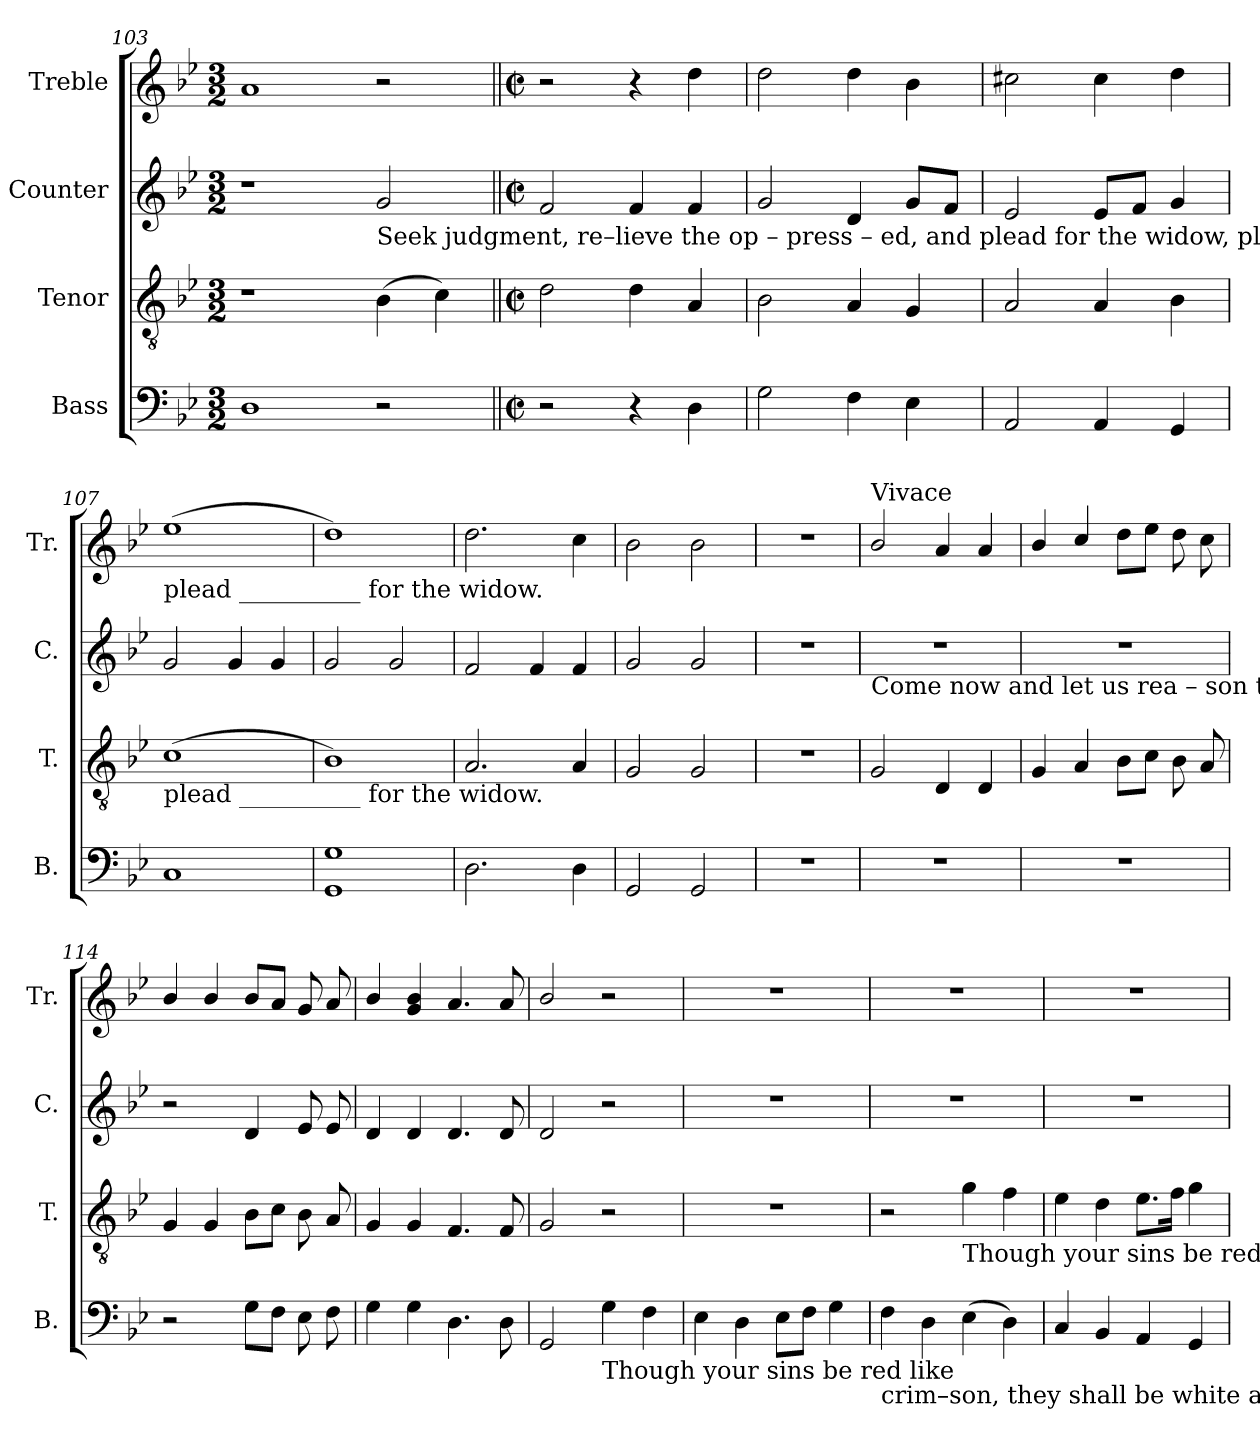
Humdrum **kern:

**kern	**kern	**kern	**kern
*part4	*part3	*part2	*part1
*staff4	*staff3	*staff2	*staff1
*I"Bass	*I"Tenor	*I"Counter	*I"Treble
*I'B.	*I'T.	*I'C.	*I'Tr.
*clefF4	*clefGv2	*clefG2	*clefG2
*k[b-e-]	*k[b-e-]	*k[b-e-]	*k[b-e-]
*M3/2	*M3/2	*M3/2	*M3/2
=103	=103	=103	=103
1D	1r	1r	1a
!	!	!LO:TX:b:t=Seek      judgment, re–lieve the  op  –  press – ed,   and  plead for the widow, plead for the  widow.	!
2r	(4B-\	2g/	2r
.	4c\)	.	.
=104||	=104||	=104||	=104||
*M2/2	*M2/2	*M2/2	*M2/2
*met(c|)	*met(c|)	*met(c|)	*met(c|)
2r	2d\	2f/	2r
4r	4d\	4f/	4r
4D\	4A/	4f/	4dd\
=105	=105	=105	=105
2G\	2B-\	2g/	2dd\
4F\	4A/	4d/	4dd\
4E-\	4G/	8g/L	4b-\
.	.	8f/J	.
=106	=106	=106	=106
2AA/	2A/	2e-/	2cc#X\
4AA/	4A/	8e-/L	4cc#\
.	.	8f/J	.
4GG/	4B-\	4g/	4dd\
=107	=107	=107	=107
!	!	!	!LO:TX:b:t=plead __________         for          the  widow.
!	!LO:TX:b:t=plead __________         for          the  widow.	!	!
1C	(1c	2g/	(1ee-
.	.	4g/	.
.	.	4g/	.
=108	=108	=108	=108
1GG 1G	1B-)	2g/	1dd)
.	.	2g/	.
=109	=109	=109	=109
2.D\	2.A/	2f/	2.dd\
.	.	4f/	.
4D\	4A/	4f/	4cc\
=110	=110	=110	=110
2GG/	2G/	2g/	2b-\
2GG/	2G/	2g/	2b-\
=111	=111	=111	=111
1r	1r	1r	1r
!!LO:LB:g=z
=112	=112	=112	=112
*	*	*	*MM150
!	!	!	!LO:TX:a:t=Vivace
!	!	!LO:TX:b:t=Come now and   let     us     rea – son  to  –  ge – ther,  rea  – son   to  –  ge – ther, saith  the   Lord&colon;	!
1r	2G/	1r	2b-/
.	4D/	.	4a/
.	4D/	.	4a/
=113	=113	=113	=113
1r	4G/	1r	4b-/
.	4A/	.	4cc/
.	8B-\L	.	8dd\L
.	8c\J	.	8ee-\J
.	8B-\	.	8dd\
.	8A/	.	8cc\
=114	=114	=114	=114
2r	4G/	2r	4b-/
.	4G/	.	4b-/
8G\L	8B-\L	4d/	8b-/L
8F\J	8c\J	.	8a/J
8E-\	8B-\	8e-/	8g/
8F\	8A/	8e-/	8a/
=115	=115	=115	=115
4G\	4G/	4d/	4b-/
4G\	4G/	4d/	4g/ 4b-/
4.D\	4.F/	4.d/	4.a/
8D\	8F/	8d/	8a/
=116	=116	=116	=116
2GG/	2G/	2d/	2b-/
!LO:TX:b:t=Though your sins be red like	!	!	!
4G\	2r	2r	2r
4F\	.	.	.
=117	=117	=117	=117
4E-\	1r	1r	1r
4D\	.	.	.
8E-\L	.	.	.
8F\J	.	.	.
4G\	.	.	.
!!LO:PB:g=z
=118	=118	=118	=118
!LO:TX:b:t=crim–son,  they            shall  be     white     as      snow,    Though your    sins        be      red           like     crim – son,   they	!	!	!
4F\	2r	1r	1r
4D\	.	.	.
!	!LO:TX:b:t=Though your  sins  be      red       like     crim–son,  they             shall       be       white       as         snow,                     as	!	!
(4E-\	4g\	.	.
4D\)	4f\	.	.
=119	=119	=119	=119
4C/	4e-\	1r	1r
4BB-/	4d\	.	.
4AA/	8.e-\L	.	.
.	16f\Jk	.	.
4GG/	4g\	.	.
=	=	=	=
*-	*-	*-	*-
